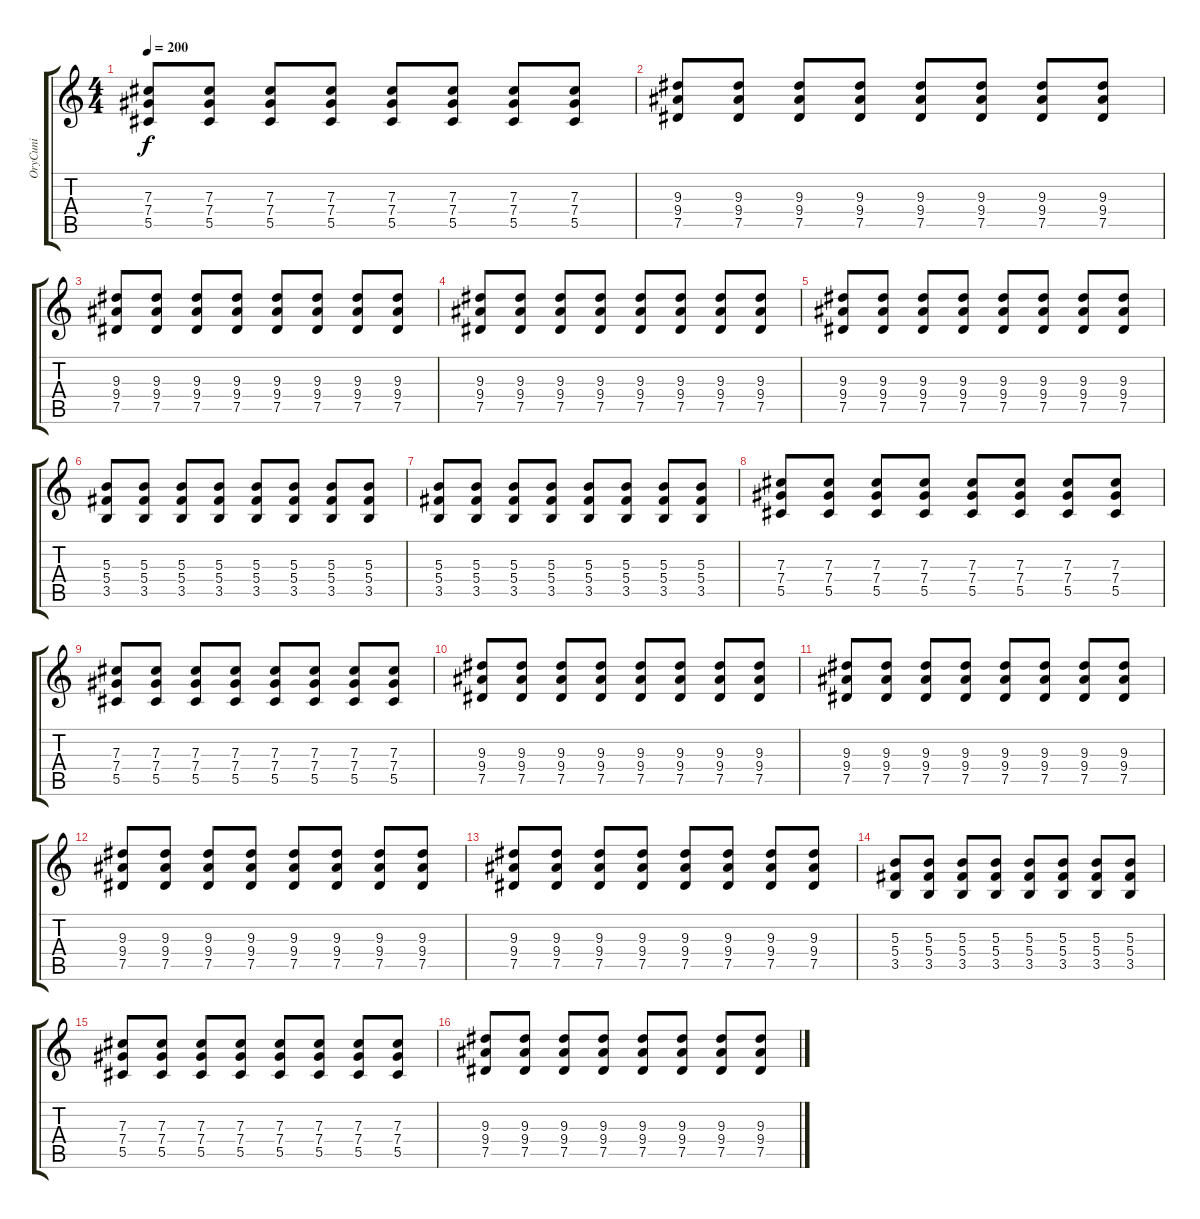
\track ("OryCuni" "OryCuni") {instrument distortionguitar}
\staff {score tabs}
\tuning (Eb4 Bb3 Gb3 Db3 Ab2 Eb2) {hide}
\ts (4 4)
\tempo 200
\clef g2
\ks c
(7.3 7.4 5.5).8{dy f} (7.3 7.4 5.5).8 (7.3 7.4 5.5).8 (7.3 7.4 5.5).8 (7.3 7.4 5.5).8 (7.3 7.4 5.5).8 (7.3 7.4 5.5).8 (7.3 7.4 5.5).8 |
(9.3 9.4 7.5).8 (9.3 9.4 7.5).8 (9.3 9.4 7.5).8 (9.3 9.4 7.5).8 (9.3 9.4 7.5).8 (9.3 9.4 7.5).8 (9.3 9.4 7.5).8 (9.3 9.4 7.5).8 |
(9.3 9.4 7.5).8 (9.3 9.4 7.5).8 (9.3 9.4 7.5).8 (9.3 9.4 7.5).8 (9.3 9.4 7.5).8 (9.3 9.4 7.5).8 (9.3 9.4 7.5).8 (9.3 9.4 7.5).8 |
(9.3 9.4 7.5).8 (9.3 9.4 7.5).8 (9.3 9.4 7.5).8 (9.3 9.4 7.5).8 (9.3 9.4 7.5).8 (9.3 9.4 7.5).8 (9.3 9.4 7.5).8 (9.3 9.4 7.5).8 |
(9.3 9.4 7.5).8 (9.3 9.4 7.5).8 (9.3 9.4 7.5).8 (9.3 9.4 7.5).8 (9.3 9.4 7.5).8 (9.3 9.4 7.5).8 (9.3 9.4 7.5).8 (9.3 9.4 7.5).8 |
(5.3 5.4 3.5).8 (5.3 5.4 3.5).8 (5.3 5.4 3.5).8 (5.3 5.4 3.5).8 (5.3 5.4 3.5).8 (5.3 5.4 3.5).8 (5.3 5.4 3.5).8 (5.3 5.4 3.5).8 |
(5.3 5.4 3.5).8 (5.3 5.4 3.5).8 (5.3 5.4 3.5).8 (5.3 5.4 3.5).8 (5.3 5.4 3.5).8 (5.3 5.4 3.5).8 (5.3 5.4 3.5).8 (5.3 5.4 3.5).8 |
(7.3 7.4 5.5).8 (7.3 7.4 5.5).8 (7.3 7.4 5.5).8 (7.3 7.4 5.5).8 (7.3 7.4 5.5).8 (7.3 7.4 5.5).8 (7.3 7.4 5.5).8 (7.3 7.4 5.5).8 |
(7.3 7.4 5.5).8 (7.3 7.4 5.5).8 (7.3 7.4 5.5).8 (7.3 7.4 5.5).8 (7.3 7.4 5.5).8 (7.3 7.4 5.5).8 (7.3 7.4 5.5).8 (7.3 7.4 5.5).8 |
(9.3 9.4 7.5).8 (9.3 9.4 7.5).8 (9.3 9.4 7.5).8 (9.3 9.4 7.5).8 (9.3 9.4 7.5).8 (9.3 9.4 7.5).8 (9.3 9.4 7.5).8 (9.3 9.4 7.5).8 |
(9.3 9.4 7.5).8 (9.3 9.4 7.5).8 (9.3 9.4 7.5).8 (9.3 9.4 7.5).8 (9.3 9.4 7.5).8 (9.3 9.4 7.5).8 (9.3 9.4 7.5).8 (9.3 9.4 7.5).8 |
(9.3 9.4 7.5).8 (9.3 9.4 7.5).8 (9.3 9.4 7.5).8 (9.3 9.4 7.5).8 (9.3 9.4 7.5).8 (9.3 9.4 7.5).8 (9.3 9.4 7.5).8 (9.3 9.4 7.5).8 |
(9.3 9.4 7.5).8 (9.3 9.4 7.5).8 (9.3 9.4 7.5).8 (9.3 9.4 7.5).8 (9.3 9.4 7.5).8 (9.3 9.4 7.5).8 (9.3 9.4 7.5).8 (9.3 9.4 7.5).8 |
(5.3 5.4 3.5).8 (5.3 5.4 3.5).8 (5.3 5.4 3.5).8 (5.3 5.4 3.5).8 (5.3 5.4 3.5).8 (5.3 5.4 3.5).8 (5.3 5.4 3.5).8 (5.3 5.4 3.5).8 |
(7.3 7.4 5.5).8 (7.3 7.4 5.5).8 (7.3 7.4 5.5).8 (7.3 7.4 5.5).8 (7.3 7.4 5.5).8 (7.3 7.4 5.5).8 (7.3 7.4 5.5).8 (7.3 7.4 5.5).8 |
(9.3 9.4 7.5).8 (9.3 9.4 7.5).8 (9.3 9.4 7.5).8 (9.3 9.4 7.5).8 (9.3 9.4 7.5).8 (9.3 9.4 7.5).8 (9.3 9.4 7.5).8 (9.3 9.4 7.5).8
